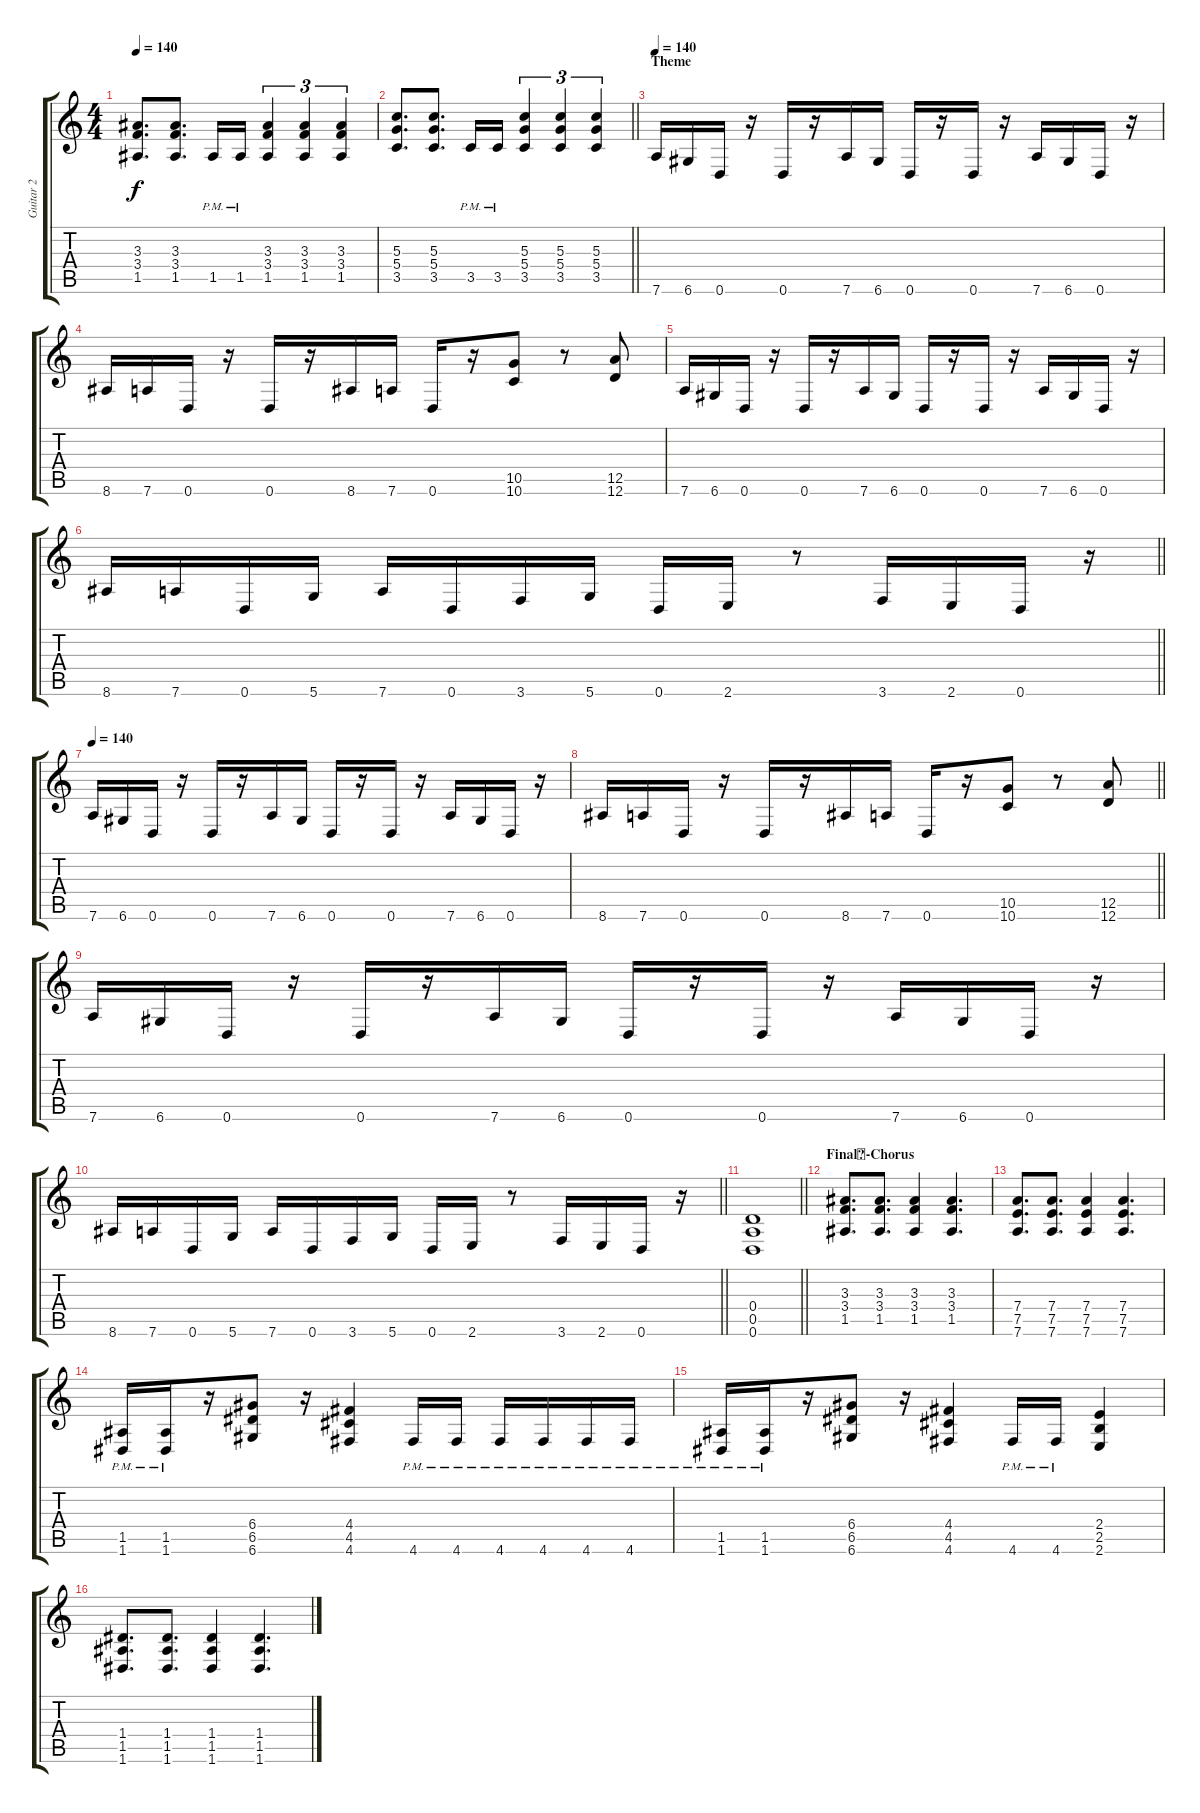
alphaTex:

\track ("Guitar 2" "Guitar 2") {instrument distortionguitar}
\staff {score tabs}
\tuning (E4 B3 G3 D3 A2 D2) {hide}
\ts (4 4)
\tempo 140
\clef g2
\ks c
(3.3 3.4 1.5).8{d dy f} (3.3 3.4 1.5).8{d} 1.5{pm}.16 1.5{pm}.16 (3.3 3.4 1.5).4{tu (3 2)} (3.3 3.4 1.5).4{tu (3 2)} (3.3 3.4 1.5).4{tu (3 2)} |
\barLineRight lightlight
(5.3 5.4 3.5).8{d} (5.3 5.4 3.5).8{d} 3.5{pm}.16 3.5{pm}.16 (5.3 5.4 3.5).4{tu (3 2)} (5.3 5.4 3.5).4{tu (3 2)} (5.3 5.4 3.5).4{tu (3 2)} |
\section ("" "Theme")
\tempo 140
7.6.16 6.6.16 0.6.16 r.16 0.6.16 r.16 7.6.16 6.6.16 0.6.16 r.16 0.6.16 r.16 7.6.16 6.6.16 0.6.16 r.16 |
8.6.16 7.6.16 0.6.16 r.16 0.6.16 r.16 8.6.16 7.6.16 0.6.16 r.16 (10.5 10.6).8 r.8 (12.5 12.6).8 |
7.6.16 6.6.16 0.6.16 r.16 0.6.16 r.16 7.6.16 6.6.16 0.6.16 r.16 0.6.16 r.16 7.6.16 6.6.16 0.6.16 r.16 |
\barLineRight lightlight
8.6.16 7.6.16 0.6.16 5.6.16 7.6.16 0.6.16 3.6.16 5.6.16 0.6.16 2.6.16 r.8 3.6.16 2.6.16 0.6.16 r.16 |
\tempo 140
7.6.16 6.6.16 0.6.16 r.16 0.6.16 r.16 7.6.16 6.6.16 0.6.16 r.16 0.6.16 r.16 7.6.16 6.6.16 0.6.16 r.16 |
\barLineRight lightlight
8.6.16 7.6.16 0.6.16 r.16 0.6.16 r.16 8.6.16 7.6.16 0.6.16 r.16 (10.5 10.6).8 r.8 (12.5 12.6).8 |
7.6.16 6.6.16 0.6.16 r.16 0.6.16 r.16 7.6.16 6.6.16 0.6.16 r.16 0.6.16 r.16 7.6.16 6.6.16 0.6.16 r.16 |
\barLineRight lightlight
8.6.16 7.6.16 0.6.16 5.6.16 7.6.16 0.6.16 3.6.16 5.6.16 0.6.16 2.6.16 r.8 3.6.16 2.6.16 0.6.16 r.16 |
\barLineRight lightlight
(0.4 0.5 0.6).1 |
\section ("" "Final\u001f-Chorus")
(3.3 3.4 1.5).8{d} (3.3 3.4 1.5).8{d} (3.3 3.4 1.5).4 (3.3 3.4 1.5).4{d} |
(7.4 7.5 7.6).8{d} (7.4 7.5 7.6).8{d} (7.4 7.5 7.6).4 (7.4 7.5 7.6).4{d} |
(1.5{pm} 1.6{pm}).16 (1.5{pm} 1.6{pm}).16 r.16 (6.4 6.5 6.6).8 r.16 (4.4 4.5 4.6).4 4.6{pm}.16 4.6{pm}.16 4.6{pm}.16 4.6{pm}.16 4.6{pm}.16 4.6{pm}.16 |
(1.5{pm} 1.6{pm}).16 (1.5{pm} 1.6{pm}).16 r.16 (6.4 6.5 6.6).8 r.16 (4.4 4.5 4.6).4 4.6{pm}.16 4.6{pm}.16 (2.4 2.5 2.6).4 |
(1.4 1.5 1.6).8{d} (1.4 1.5 1.6).8{d} (1.4 1.5 1.6).4 (1.4 1.5 1.6).4{d}
